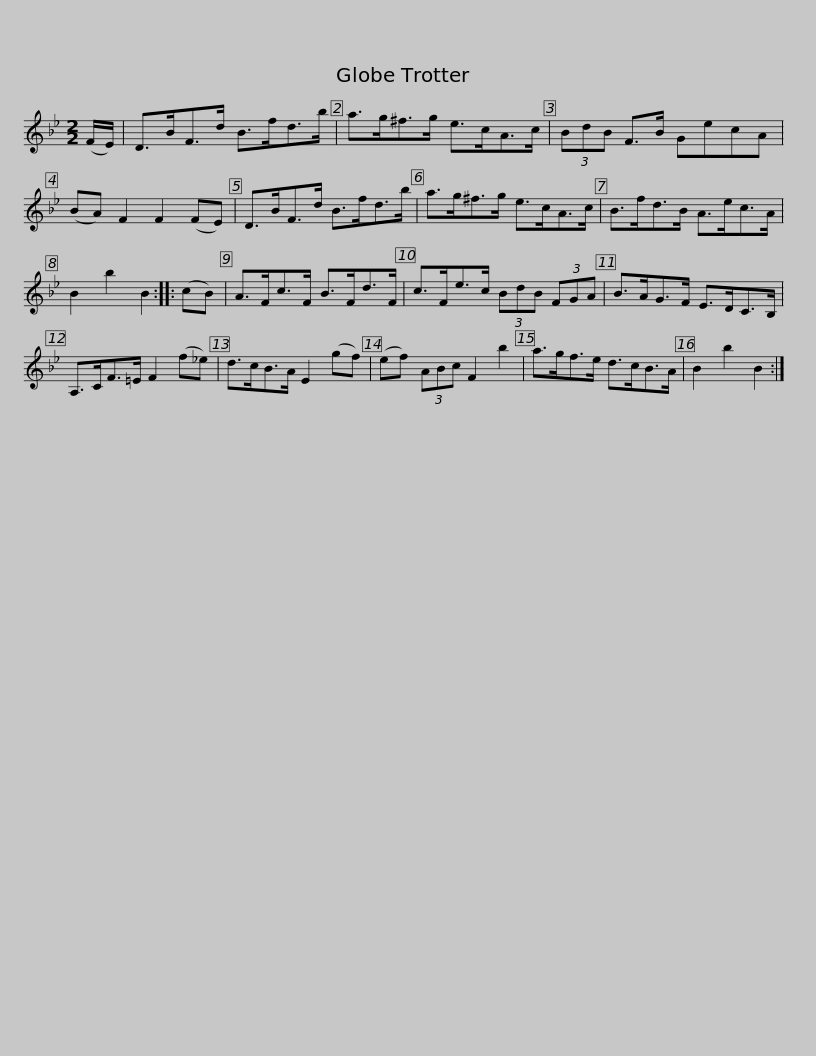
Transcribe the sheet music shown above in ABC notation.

X:1
L:1/8
M:2/2
I:linebreak $
K:Bb
V:1 treble
V:1
 (F/E/) | D>BF>d B>fd>b | a>g^f>g e>cA>c | (3BdB F>B GecA | (BA) F2 F2 (FE) |$ %5
 D>BF>d B>fd>b | a>g^f>g e>cA>c | B>fd>B A>ec>A | B2 b2 B2 :: (cB) |$ %10
 A>Fc>F B>Fd>F | c>Fe>c (3BdB (3FGA | B>AG>F E>DC>B, | A,>CF>=E F2 (f_e) |$ d>cB>A E2 (gf) | %15
 (ef) (3ABc F2 b2 | a>gf>e d>cB>A | B2 b2 B2 :| %18
